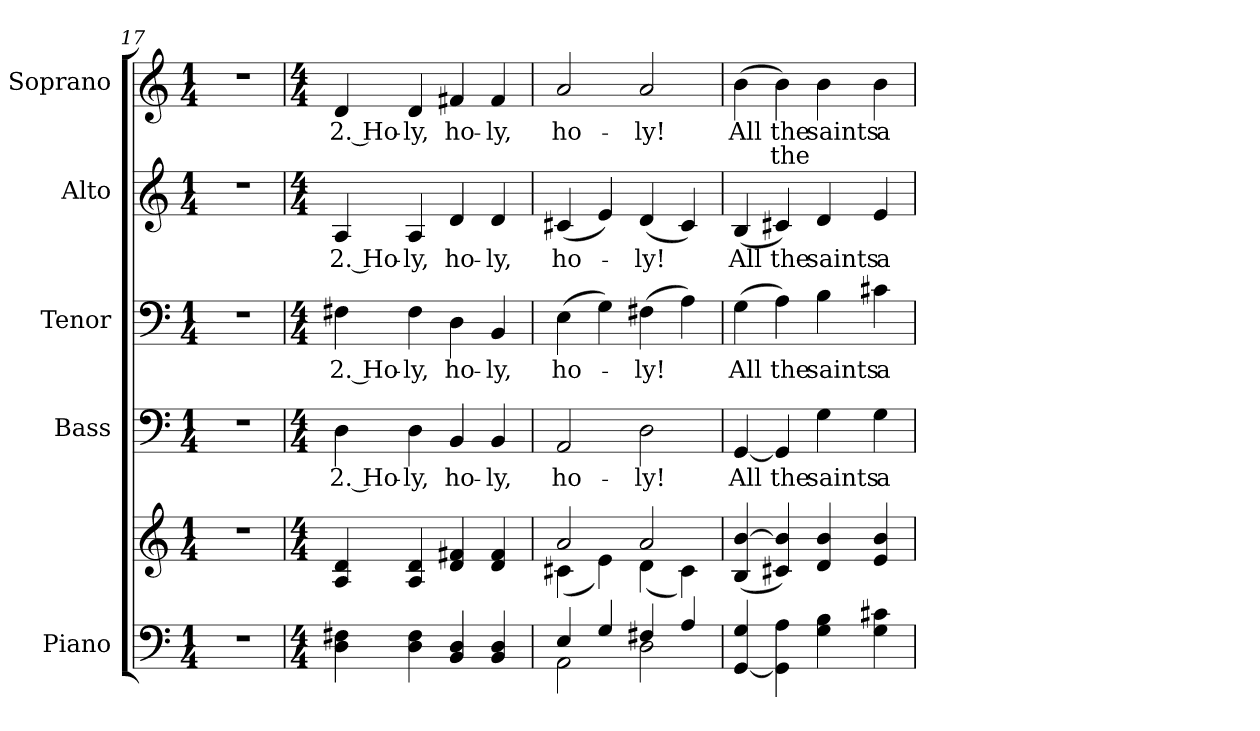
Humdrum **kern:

**kern	**kern	**kern	**text	**kern	**text	**kern	**text	**kern	**text	**text
*part5	*part5	*part4	*part4	*part3	*part3	*part2	*part2	*part1	*part1	*part1
*staff6	*staff5	*staff4	*staff4	*staff3	*staff3	*staff2	*staff2	*staff1	*staff1	*staff1
*I"Piano	*	*I"Bass	*	*I"Tenor	*	*I"Alto	*	*I"Soprano	*	*
*I'Pno.	*	*I'B.	*	*I'T.	*	*I'A.	*	*I'S.	*	*
!!LO:PB:g=z
*clefF4	*clefG2	*clefF4	*	*clefF4	*	*clefG2	*	*clefG2	*	*
*k[]	*k[]	*k[]	*	*k[]	*	*k[]	*	*k[]	*	*
*C:	*C:	*C:	*	*C:	*	*C:	*	*C:	*	*
*M1/4	*M1/4	*M1/4	*	*M1/4	*	*M1/4	*	*M1/4	*	*
=17	=17	=17	=17	=17	=17	=17	=17	=17	=17	=17
!LO:N:vis=1	!LO:N:vis=1	!LO:N:vis=1	!	!LO:N:vis=1	!	!LO:N:vis=1	!	!LO:N:vis=1	!	!
4r	4r	4r	.	4r	.	4r	.	4r	.	.
=18	=18	=18	=18	=18	=18	=18	=18	=18	=18	=18
*M4/4	*M4/4	*M4/4	*	*M4/4	*	*M4/4	*	*M4/4	*	*
!	!	!	!LO:LY:b:color=#000000	!	!	!	!	!	!	!
!	!	!	!	!	!LO:LY:b:color=#000000	!	!	!	!	!
!	!	!	!	!	!	!	!LO:LY:b:color=#000000	!	!	!
!	!	!	!	!	!	!	!	!	!LO:LY:b:color=#000000	!
4Di\ 4F#Xi	4Ai/ 4di	4Di\	2. Ho-	4F#Xi\	2. Ho-	4Ai/	2. Ho-	4di/	2. Ho-	.
!	!	!	!LO:LY:b:color=#000000	!	!	!	!	!	!	!
!	!	!	!	!	!LO:LY:b:color=#000000	!	!	!	!	!
!	!	!	!	!	!	!	!LO:LY:b:color=#000000	!	!	!
!	!	!	!	!	!	!	!	!	!LO:LY:b:color=#000000	!
4Di\ 4F#i	4Ai/ 4di	4Di\	-ly,	4F#i\	-ly,	4Ai/	-ly,	4di/	-ly,	.
!	!	!	!LO:LY:b:color=#000000	!	!	!	!	!	!	!
!	!	!	!	!	!LO:LY:b:color=#000000	!	!	!	!	!
!	!	!	!	!	!	!	!LO:LY:b:color=#000000	!	!	!
!	!	!	!	!	!	!	!	!	!LO:LY:b:color=#000000	!
4BBi/ 4Di	4di/ 4f#Xi	4BBi/	ho-	4Di\	ho-	4di/	ho-	4f#Xi/	ho-	.
!	!	!	!LO:LY:b:color=#000000	!	!	!	!	!	!	!
!	!	!	!	!	!LO:LY:b:color=#000000	!	!	!	!	!
!	!	!	!	!	!	!	!LO:LY:b:color=#000000	!	!	!
!	!	!	!	!	!	!	!	!	!LO:LY:b:color=#000000	!
4BBi/ 4Di	4di/ 4f#i	4BBi/	-ly,	4BBi/	-ly,	4di/	-ly,	4f#i/	-ly,	.
!!LO:PB:g=z
=19	=19	=19	=19	=19	=19	=19	=19	=19	=19	=19
*^	*^	*	*	*	*	*	*	*	*	*
!	!	!	!	!	!LO:LY:b:color=#000000	!	!	!	!	!	!	!
!	!	!	!	!	!	!	!LO:LY:b:color=#000000	!	!	!	!	!
!	!	!	!	!	!	!	!	!	!LO:LY:b:color=#000000	!	!	!
!	!	!	!	!	!	!	!	!	!	!	!LO:LY:b:color=#000000	!
4Ei/	2AAi\	2ai/	(4c#Xi\	2AAi/	ho-	(4Ei\	ho-	(4c#Xi/	ho-	2ai/	ho-	.
4Gi/	.	.	4ei\)	.	.	4Gi\)	.	4ei/)	.	.	.	.
!	!	!	!	!	!LO:LY:b:color=#000000	!	!	!	!	!	!	!
!	!	!	!	!	!	!	!LO:LY:b:color=#000000	!	!	!	!	!
!	!	!	!	!	!	!	!	!	!LO:LY:b:color=#000000	!	!	!
!	!	!	!	!	!	!	!	!	!	!	!LO:LY:b:color=#000000	!
4F#Xi/	2Di\	2ai/	(4di\	2Di\	-ly!	(4F#Xi\	-ly!	(4di/	-ly!	2ai/	-ly!	.
4Ai/	.	.	4c#i\)	.	.	4Ai\)	.	4c#i/)	.	.	.	.
*v	*v	*	*	*	*	*	*	*	*	*	*	*
*	*v	*v	*	*	*	*	*	*	*	*	*
=20	=20	=20	=20	=20	=20	=20	=20	=20	=20	=20
*	*^	*	*	*	*	*	*	*	*	*
!	!	!	!	!LO:LY:b:color=#000000	!	!	!	!	!	!	!
*	*v	*v	*	*	*	*	*	*	*	*	*
*	*^	*	*	*	*	*	*	*	*	*
!	!	!	!	!	!	!LO:LY:b:color=#000000	!	!	!	!	!
*	*v	*v	*	*	*	*	*	*	*	*	*
*	*^	*	*	*	*	*	*	*	*	*
!	!	!	!	!	!	!	!	!LO:LY:b:color=#000000	!	!	!
*	*v	*v	*	*	*	*	*	*	*	*	*
*	*^	*	*	*	*	*	*	*	*	*
!	!	!	!	!	!	!	!	!	!	!LO:LY:b:color=#000000	!
*	*v	*v	*	*	*	*	*	*	*	*	*
[<4GGi/ 4Gi	(4Bi/ [>4bi	[<4GGi/	All	(4Gi\	All	(4Bi/	All	(4bi\	All	.
!	!	!	!LO:LY:b:color=#000000	!	!	!	!	!	!	!
!	!	!	!	!	!LO:LY:b:color=#000000	!	!	!	!	!
!	!	!	!	!	!	!	!LO:LY:b:color=#000000	!	!	!
!	!	!	!	!	!	!	!	!	!LO:LY:b:color=#000000	!LO:LY:b:color=#000000
4GGi\] 4Ai	4c#Xi/ 4bi])	4GGi/]	the	4Ai\)	the	4c#Xi/)	the	4bi\)	the	the
!	!	!	!LO:LY:b:color=#000000	!	!	!	!	!	!	!
!	!	!	!	!	!LO:LY:b:color=#000000	!	!	!	!	!
!	!	!	!	!	!	!	!LO:LY:b:color=#000000	!	!	!
!	!	!	!	!	!	!	!	!	!LO:LY:b:color=#000000	!
4Gi\ 4Bi	4di/ 4bi	4Gi\	saints	4Bi\	saints	4di/	saints	4bi\	saints	.
!	!	!	!LO:LY:b:color=#000000	!	!	!	!	!	!	!
!	!	!	!	!	!LO:LY:b:color=#000000	!	!	!	!	!
!	!	!	!	!	!	!	!LO:LY:b:color=#000000	!	!	!
!	!	!	!	!	!	!	!	!	!LO:LY:b:color=#000000	!
4Gi\ 4c#Xi	4ei/ 4bi	4Gi\	a-	4c#Xi\	a-	4ei/	a-	4bi\	a-	.
=	=	=	=	=	=	=	=	=	=	=
*-	*-	*-	*-	*-	*-	*-	*-	*-	*-	*-
